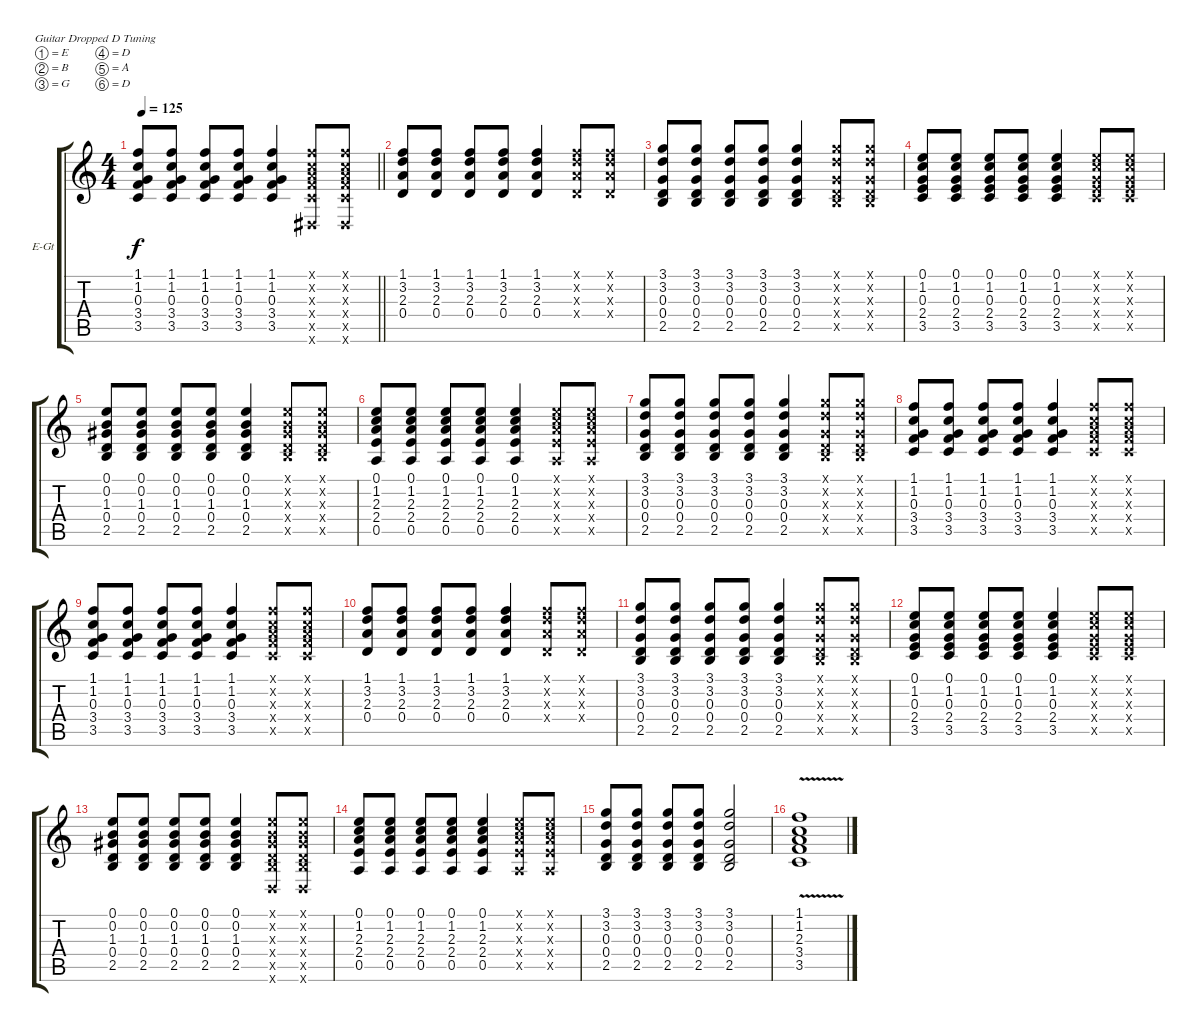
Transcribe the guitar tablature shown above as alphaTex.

\bracketExtendMode groupsimilarinstruments
\firstSystemTrackNameOrientation horizontal
\otherSystemsTrackNameOrientation horizontal
\track ("Zacky Rhythm" "E-Gt") {instrument distortionguitar}
\staff {score tabs}
\tuning (E4 B3 G3 D3 A2 D2)
\ts (4 4)
\tempo 125
\clef g2
\barLineRight lightlight
\ks c
(1.1 1.2 0.3 3.4 3.5).8{dy f} (1.1 1.2 0.3 3.4 3.5).8 (1.1 1.2 0.3 3.4 3.5).8 (1.1 1.2 0.3 3.4 3.5).8 (1.1 1.2 0.3 3.4 3.5).4 (1.1{x} 1.2{x} 2.3{x} 3.4{x} 3.5{x} 1.6{x}).8 (1.1{x} 1.2{x} 2.3{x} 3.4{x} 3.5{x} 1.6{x}).8 |
(1.1 3.2 2.3 0.4).8 (1.1 3.2 2.3 0.4).8 (1.1 3.2 2.3 0.4).8 (1.1 3.2 2.3 0.4).8 (1.1 3.2 2.3 0.4).4 (1.1{x} 3.2{x} 2.3{x} 0.4{x}).8 (1.1{x} 3.2{x} 2.3{x} 0.4{x}).8 |
(3.1 3.2 0.3 0.4 2.5).8 (3.1 3.2 0.3 0.4 2.5).8 (3.1 3.2 0.3 0.4 2.5).8 (3.1 3.2 0.3 0.4 2.5).8 (3.1 3.2 0.3 0.4 2.5).4 (3.1{x} 3.2{x} 0.3{x} 0.4{x} 2.5{x}).8 (3.1{x} 3.2{x} 0.3{x} 0.4{x} 2.5{x}).8 |
(0.1 1.2 0.3 2.4 3.5).8 (0.1 1.2 0.3 2.4 3.5).8 (0.1 1.2 0.3 2.4 3.5).8 (0.1 1.2 0.3 2.4 3.5).8 (0.1 1.2 0.3 2.4 3.5).4 (0.1{x} 1.2{x} 0.3{x} 2.4{x} 3.5{x}).8 (0.1{x} 1.2{x} 0.3{x} 2.4{x} 3.5{x}).8 |
(0.1 0.2 1.3 0.4 2.5).8 (0.1 0.2 1.3 0.4 2.5).8 (0.1 0.2 1.3 0.4 2.5).8 (0.1 0.2 1.3 0.4 2.5).8 (0.1 0.2 1.3 0.4 2.5).4 (0.1{x} 0.2{x} 1.3{x} 0.4{x} 2.5{x}).8 (0.1{x} 0.2{x} 1.3{x} 0.4{x} 2.5{x}).8 |
(0.1 1.2 2.3 2.4 0.5).8 (0.1 1.2 2.3 2.4 0.5).8 (0.1 1.2 2.3 2.4 0.5).8 (0.1 1.2 2.3 2.4 0.5).8 (0.1 1.2 2.3 2.4 0.5).4 (0.1{x} 1.2{x} 2.3{x} 2.4{x} 0.5{x}).8 (0.1{x} 1.2{x} 2.3{x} 2.4{x} 0.5{x}).8 |
(3.1 3.2 0.3 0.4 2.5).8 (3.1 3.2 0.3 0.4 2.5).8 (3.1 3.2 0.3 0.4 2.5).8 (3.1 3.2 0.3 0.4 2.5).8 (3.1 3.2 0.3 0.4 2.5).4 (3.1{x} 3.2{x} 0.3{x} 0.4{x} 2.5{x}).8 (3.1{x} 3.2{x} 0.3{x} 0.4{x} 2.5{x}).8 |
(1.1 1.2 0.3 3.4 3.5).8 (1.1 1.2 0.3 3.4 3.5).8 (1.1 1.2 0.3 3.4 3.5).8 (1.1 1.2 0.3 3.4 3.5).8 (1.1 1.2 0.3 3.4 3.5).4 (1.1{x} 1.2{x} 2.3{x} 3.4{x} 3.5{x}).8 (1.1{x} 1.2{x} 2.3{x} 3.4{x} 3.5{x}).8 |
(1.1 1.2 0.3 3.4 3.5).8 (1.1 1.2 0.3 3.4 3.5).8 (1.1 1.2 0.3 3.4 3.5).8 (1.1 1.2 0.3 3.4 3.5).8 (1.1 1.2 0.3 3.4 3.5).4 (1.1{x} 1.2{x} 2.3{x} 3.4{x} 3.5{x}).8 (1.1{x} 1.2{x} 2.3{x} 3.4{x} 3.5{x}).8 |
(1.1 3.2 2.3 0.4).8 (1.1 3.2 2.3 0.4).8 (1.1 3.2 2.3 0.4).8 (1.1 3.2 2.3 0.4).8 (1.1 3.2 2.3 0.4).4 (1.1{x} 3.2{x} 2.3{x} 0.4{x}).8 (1.1{x} 3.2{x} 2.3{x} 0.4{x}).8 |
(3.1 3.2 0.3 0.4 2.5).8 (3.1 3.2 0.3 0.4 2.5).8 (3.1 3.2 0.3 0.4 2.5).8 (3.1 3.2 0.3 0.4 2.5).8 (3.1 3.2 0.3 0.4 2.5).4 (3.1{x} 3.2{x} 0.3{x} 0.4{x} 2.5{x}).8 (3.1{x} 3.2{x} 0.3{x} 0.4{x} 2.5{x}).8 |
(0.1 1.2 0.3 2.4 3.5).8 (0.1 1.2 0.3 2.4 3.5).8 (0.1 1.2 0.3 2.4 3.5).8 (0.1 1.2 0.3 2.4 3.5).8 (0.1 1.2 0.3 2.4 3.5).4 (0.1{x} 1.2{x} 0.3{x} 2.4{x} 3.5{x}).8 (0.1{x} 1.2{x} 0.3{x} 2.4{x} 3.5{x}).8 |
(0.1 0.2 1.3 0.4 2.5).8 (0.1 0.2 1.3 0.4 2.5).8 (0.1 0.2 1.3 0.4 2.5).8 (0.1 0.2 1.3 0.4 2.5).8 (0.1 0.2 1.3 0.4 2.5).4 (0.1{x} 0.2{x} 1.3{x} 0.4{x} 2.5{x} 0.6{x}).8 (0.1{x} 0.2{x} 1.3{x} 0.4{x} 2.5{x} 0.6{x}).8 |
(0.1 1.2 2.3 2.4 0.5).8 (0.1 1.2 2.3 2.4 0.5).8 (0.1 1.2 2.3 2.4 0.5).8 (0.1 1.2 2.3 2.4 0.5).8 (0.1 1.2 2.3 2.4 0.5).4 (0.1{x} 1.2{x} 2.3{x} 2.4{x} 0.5{x}).8 (0.1{x} 1.2{x} 2.3{x} 2.4{x} 0.5{x}).8 |
(3.1 3.2 0.3 0.4 2.5).8 (3.1 3.2 0.3 0.4 2.5).8 (3.1 3.2 0.3 0.4 2.5).8 (3.1 3.2 0.3 0.4 2.5).8 (3.1 3.2 0.3 0.4 2.5).2 |
(1.1{v} 1.2{v} 2.3{v} 3.4{v} 3.5{v}).1
